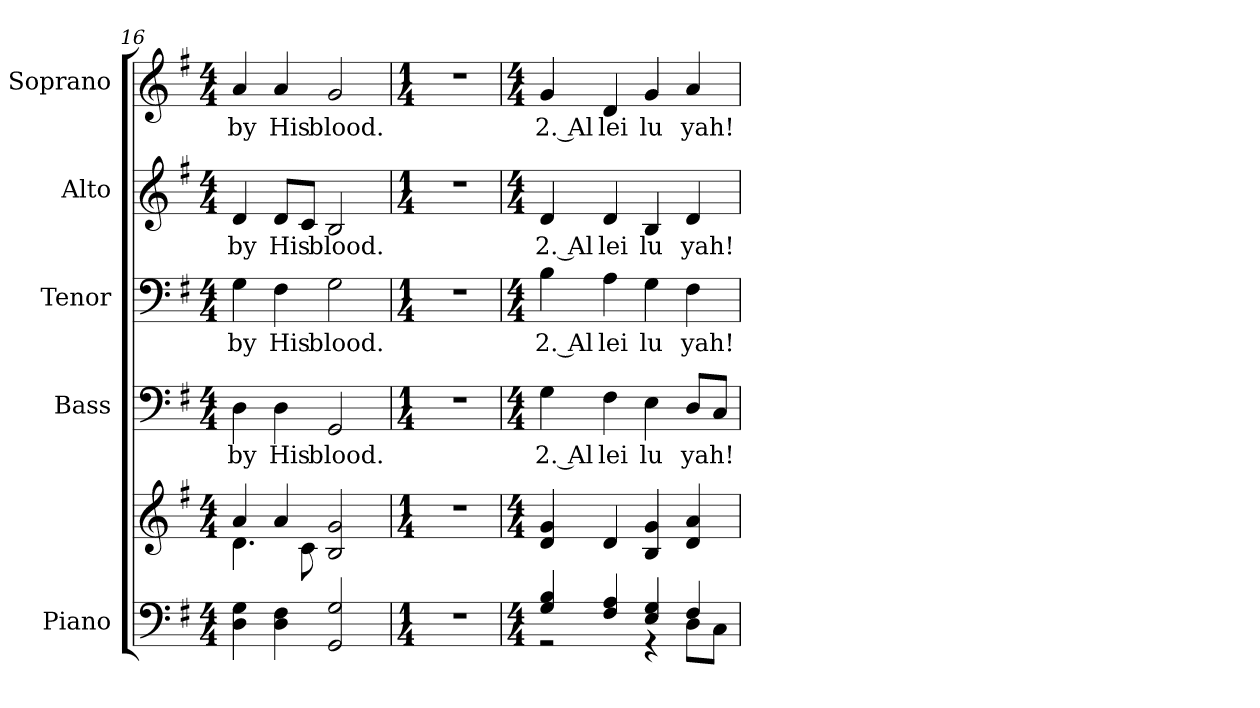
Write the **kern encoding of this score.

**kern	**kern	**kern	**text	**kern	**text	**kern	**text	**kern	**text
*part5	*part5	*part4	*part4	*part3	*part3	*part2	*part2	*part1	*part1
*staff6	*staff5	*staff4	*staff4	*staff3	*staff3	*staff2	*staff2	*staff1	*staff1
*I"Piano	*	*I"Bass	*	*I"Tenor	*	*I"Alto	*	*I"Soprano	*
*I'Pno.	*	*I'B.	*	*I'T.	*	*I'A.	*	*I'S.	*
*clefF4	*clefG2	*clefF4	*	*clefF4	*	*clefG2	*	*clefG2	*
*k[f#]	*k[f#]	*k[f#]	*	*k[f#]	*	*k[f#]	*	*k[f#]	*
*G:	*G:	*G:	*	*G:	*	*G:	*	*G:	*
*M4/4	*M4/4	*M4/4	*	*M4/4	*	*M4/4	*	*M4/4	*
=16	=16	=16	=16	=16	=16	=16	=16	=16	=16
*	*^	*	*	*	*	*	*	*	*
!	!	!	!	!LO:LY:b:color=#000000	!	!	!	!	!	!
!	!	!	!	!	!	!LO:LY:b:color=#000000	!	!	!	!
!	!	!	!	!	!	!	!	!LO:LY:b:color=#000000	!	!
!	!	!	!	!	!	!	!	!	!	!LO:LY:b:color=#000000
4Di\ 4Gi	4ai/	4.di\	4Di\	by	4Gi\	by	4di/	by	4ai/	by
!	!	!	!	!LO:LY:b:color=#000000	!	!	!	!	!	!
!	!	!	!	!	!	!LO:LY:b:color=#000000	!	!	!	!
!	!	!	!	!	!	!	!	!LO:LY:b:color=#000000	!	!
!	!	!	!	!	!	!	!	!	!	!LO:LY:b:color=#000000
4Di\ 4F#i	4ai/	.	4Di\	His	4F#i\	His	8di/L	His	4ai/	His
.	.	8ci\	.	.	.	.	8ci/J	.	.	.
!	!	!	!	!LO:LY:b:color=#000000	!	!	!	!	!	!
!	!	!	!	!	!	!LO:LY:b:color=#000000	!	!	!	!
!	!	!	!	!	!	!	!	!LO:LY:b:color=#000000	!	!
!	!	!	!	!	!	!	!	!	!	!LO:LY:b:color=#000000
2GGi/ 2Gi	2Bi/ 2gi	2ryy	2GGi/	blood.	2Gi\	blood.	2Bi/	blood.	2gi/	blood.
*	*v	*v	*	*	*	*	*	*	*	*
!!LO:PB:g=z
=17	=17	=17	=17	=17	=17	=17	=17	=17	=17
*M1/4	*M1/4	*M1/4	*	*M1/4	*	*M1/4	*	*M1/4	*
*	*^	*	*	*	*	*	*	*	*
!LO:N:vis=1	!LO:N:vis=1	!	!LO:N:vis=1	!	!LO:N:vis=1	!	!LO:N:vis=1	!	!LO:N:vis=1	!
*	*v	*v	*	*	*	*	*	*	*	*
4r	4r	4r	.	4r	.	4r	.	4r	.
=18	=18	=18	=18	=18	=18	=18	=18	=18	=18
*M4/4	*M4/4	*M4/4	*	*M4/4	*	*M4/4	*	*M4/4	*
*^	*	*	*	*	*	*	*	*	*
!	!	!	!	!LO:LY:b:color=#000000	!	!	!	!	!	!
!	!	!	!	!	!	!LO:LY:b:color=#000000	!	!	!	!
!	!	!	!	!	!	!	!	!LO:LY:b:color=#000000	!	!
!	!	!	!	!	!	!	!	!	!	!LO:LY:b:color=#000000
4Gi/ 4Bi	2r	4di/ 4gi	4Gi\	2. Al	4Bi\	2. Al	4di/	2. Al	4gi/	2. Al
!	!	!	!	!LO:LY:b:color=#000000	!	!	!	!	!	!
!	!	!	!	!	!	!LO:LY:b:color=#000000	!	!	!	!
!	!	!	!	!	!	!	!	!LO:LY:b:color=#000000	!	!
!	!	!	!	!	!	!	!	!	!	!LO:LY:b:color=#000000
4F#i/ 4Ai	.	4di/	4F#i\	lei	4Ai\	lei	4di/	lei	4di/	lei
!	!	!	!	!LO:LY:b:color=#000000	!	!	!	!	!	!
!	!	!	!	!	!	!LO:LY:b:color=#000000	!	!	!	!
!	!	!	!	!	!	!	!	!LO:LY:b:color=#000000	!	!
!	!	!	!	!	!	!	!	!	!	!LO:LY:b:color=#000000
4Ei/ 4Gi	4r	4Bi/ 4gi	4Ei\	lu	4Gi\	lu	4Bi/	lu	4gi/	lu
!	!	!	!	!LO:LY:b:color=#000000	!	!	!	!	!	!
!	!	!	!	!	!	!LO:LY:b:color=#000000	!	!	!	!
!	!	!	!	!	!	!	!	!LO:LY:b:color=#000000	!	!
!	!	!	!	!	!	!	!	!	!	!LO:LY:b:color=#000000
4F#i/	8Di\L	4di/ 4ai	8Di/L	yah!	4F#i\	yah!	4di/	yah!	4ai/	yah!
.	8Ci\J	.	8Ci/J	.	.	.	.	.	.	.
*v	*v	*	*	*	*	*	*	*	*	*
=	=	=	=	=	=	=	=	=	=
*-	*-	*-	*-	*-	*-	*-	*-	*-	*-
